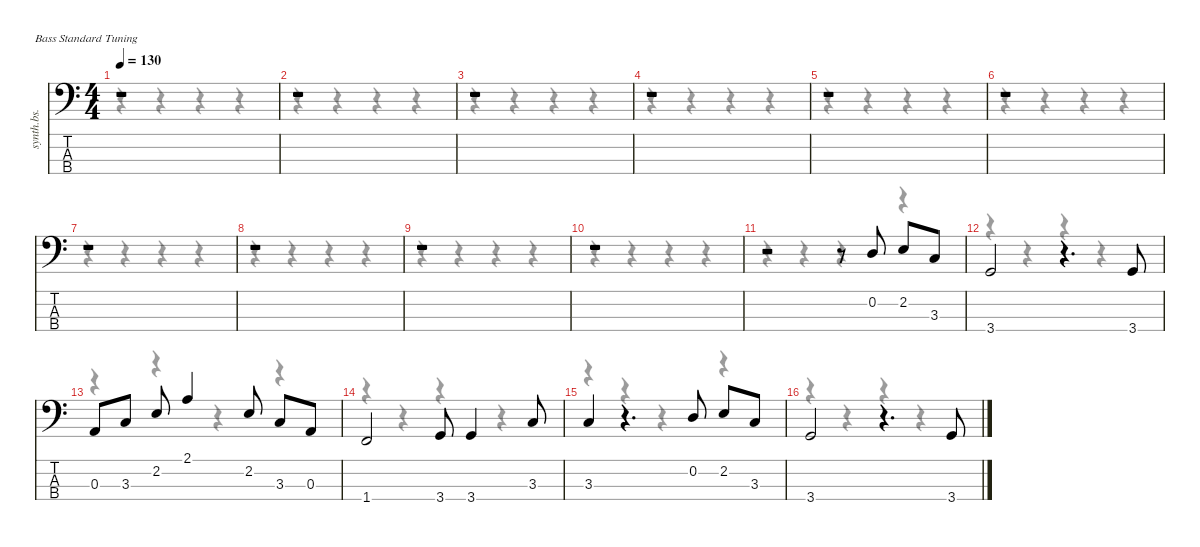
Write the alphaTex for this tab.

\defaultSystemsLayout 4
\hideDynamics
\bracketExtendMode nobrackets
\track ("Bass Synth" "synth.bs.") {instrument synthbass2}
\staff {score tabs}
\tuning (G2 D2 A1 E1)
\voice
\ts (4 4)
\tempo 130
\clef f4
\ks c
r.1{dy fff} |
r.1 |
r.1 |
r.1 |
r.1 |
r.1 |
r.1 |
r.1 |
r.1 |
r.1 |
r.2 r.8 0.2.8 2.2.8 3.3.8 |
3.4.2 r.4{d} 3.4.8 |
0.3.8 3.3.8 2.2.8 2.1.4 2.2.8 3.3.8 0.3.8 |
1.4.2 3.4.8 3.4.4 3.3.8 |
3.3.4 r.4{d} 0.2.8 2.2.8 3.3.8 |
3.4.2 r.4{d} 3.4.8
\voice
\clef f4
\ottava regular
\simile none
\ks c
r.4{dy mf} r.4 r.4 r.4 |
r.4 r.4 r.4 r.4 |
r.4 r.4 r.4 r.4 |
r.4 r.4 r.4 r.4 |
r.4 r.4 r.4 r.4 |
r.4 r.4 r.4 r.4 |
r.4 r.4 r.4 r.4 |
r.4 r.4 r.4 r.4 |
r.4 r.4 r.4 r.4 |
r.4 r.4 r.4 r.4 |
r.4 r.4 r.4 r.4 |
r.4 r.4 r.4 r.4 |
r.4 r.4 r.4 r.4 |
r.4 r.4 r.4 r.4 |
r.4 r.4 r.4 r.4 |
r.4 r.4 r.4 r.4
